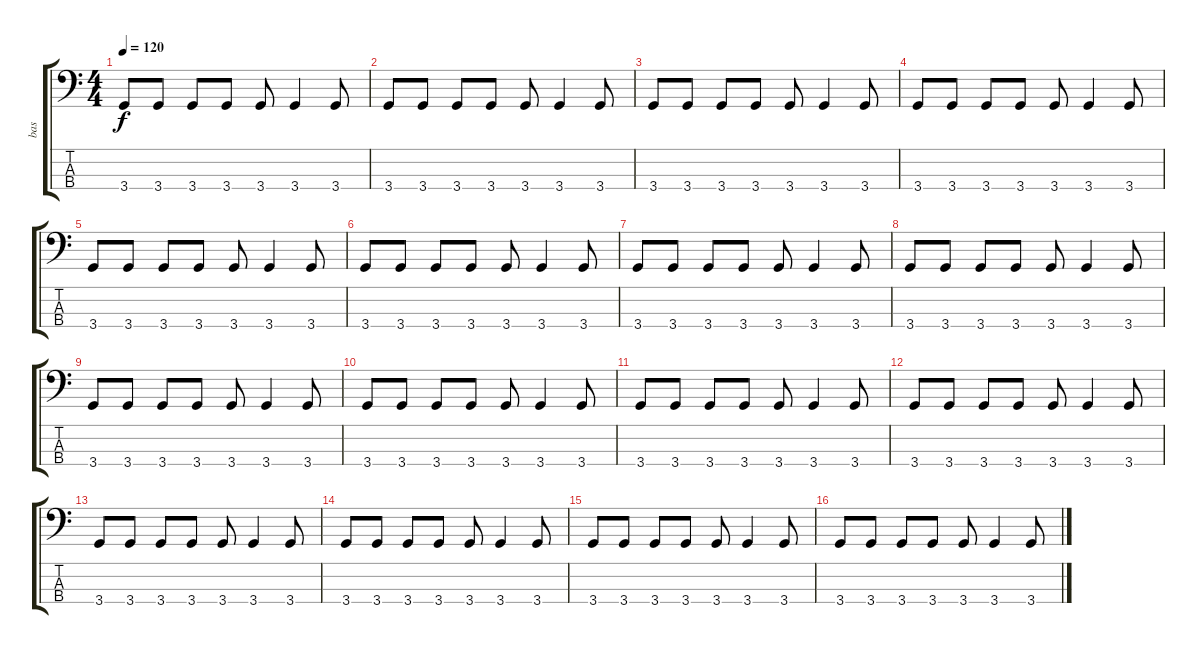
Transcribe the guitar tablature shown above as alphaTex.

\track ("bas" "bas") {instrument electricbassfinger}
\staff {score tabs}
\tuning (G2 D2 A1 E1) {hide}
\ts (4 4)
\tempo 120
\clef f4
\ks c
3.4.8{dy f} 3.4.8 3.4.8 3.4.8 3.4.8 3.4.4 3.4.8 |
3.4.8 3.4.8 3.4.8 3.4.8 3.4.8 3.4.4 3.4.8 |
3.4.8 3.4.8 3.4.8 3.4.8 3.4.8 3.4.4 3.4.8 |
3.4.8 3.4.8 3.4.8 3.4.8 3.4.8 3.4.4 3.4.8 |
3.4.8 3.4.8 3.4.8 3.4.8 3.4.8 3.4.4 3.4.8 |
3.4.8 3.4.8 3.4.8 3.4.8 3.4.8 3.4.4 3.4.8 |
3.4.8 3.4.8 3.4.8 3.4.8 3.4.8 3.4.4 3.4.8 |
3.4.8 3.4.8 3.4.8 3.4.8 3.4.8 3.4.4 3.4.8 |
3.4.8 3.4.8 3.4.8 3.4.8 3.4.8 3.4.4 3.4.8 |
3.4.8 3.4.8 3.4.8 3.4.8 3.4.8 3.4.4 3.4.8 |
3.4.8 3.4.8 3.4.8 3.4.8 3.4.8 3.4.4 3.4.8 |
3.4.8 3.4.8 3.4.8 3.4.8 3.4.8 3.4.4 3.4.8 |
3.4.8 3.4.8 3.4.8 3.4.8 3.4.8 3.4.4 3.4.8 |
3.4.8 3.4.8 3.4.8 3.4.8 3.4.8 3.4.4 3.4.8 |
3.4.8 3.4.8 3.4.8 3.4.8 3.4.8 3.4.4 3.4.8 |
3.4.8 3.4.8 3.4.8 3.4.8 3.4.8 3.4.4 3.4.8
